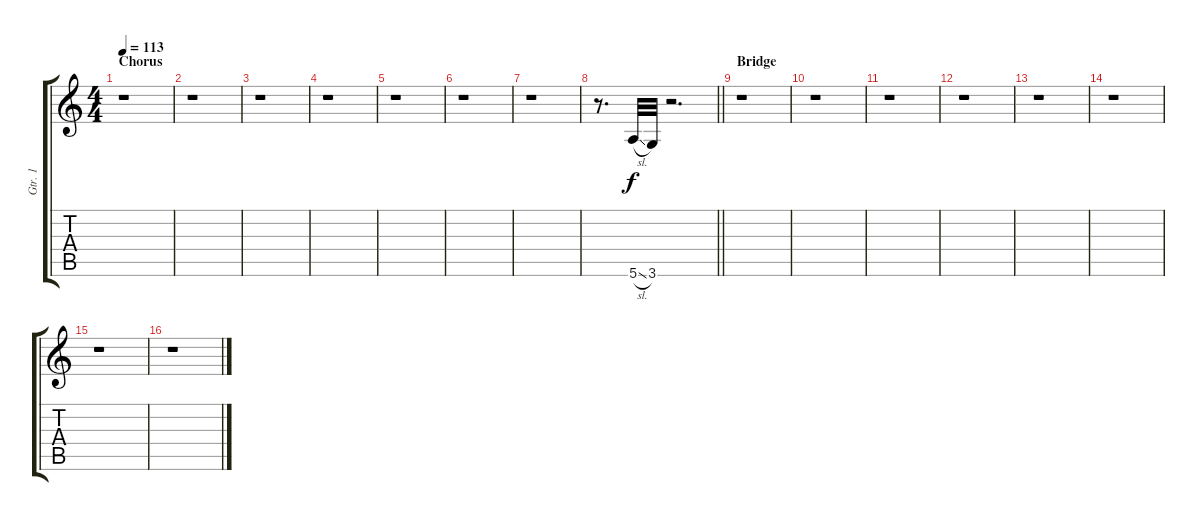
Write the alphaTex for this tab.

\track ("Gtr. 1" "Gtr. 1") {instrument overdrivenguitar}
\staff {score tabs}
\tuning (E4 B3 G3 D3 A2 E2) {hide}
\ts (4 4)
\section ("" "Chorus")
\tempo 113
\clef g2
\ks c
r.1{dy f} |
r.1 |
r.1 |
r.1 |
r.1 |
r.1 |
r.1 |
\barLineRight lightlight
r.8{d} 5.6{sl}.32 3.6.32 r.2{d} |
\section ("" "Bridge")
r.1 |
r.1 |
r.1 |
r.1 |
r.1 |
r.1 |
r.1 |
r.1
